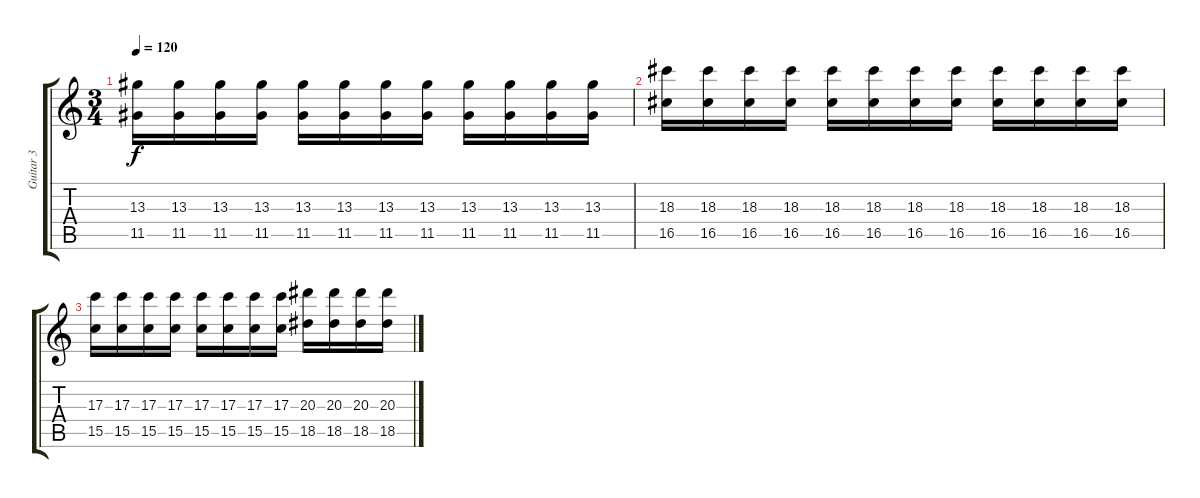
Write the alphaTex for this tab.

\track ("Guitar 3" "Guitar 3") {instrument distortionguitar}
\staff {score tabs}
\tuning (E4 B3 G3 D3 A2 E2) {hide}
\ts (3 4)
\tempo 120
\clef g2
\ks c
(13.3 11.5).16{dy f} (13.3 11.5).16 (13.3 11.5).16 (13.3 11.5).16 (13.3 11.5).16 (13.3 11.5).16 (13.3 11.5).16 (13.3 11.5).16 (13.3 11.5).16 (13.3 11.5).16 (13.3 11.5).16 (13.3 11.5).16 |
(18.3 16.5).16 (18.3 16.5).16 (18.3 16.5).16 (18.3 16.5).16 (18.3 16.5).16 (18.3 16.5).16 (18.3 16.5).16 (18.3 16.5).16 (18.3 16.5).16 (18.3 16.5).16 (18.3 16.5).16 (18.3 16.5).16 |
(17.3 15.5).16 (17.3 15.5).16 (17.3 15.5).16 (17.3 15.5).16 (17.3 15.5).16 (17.3 15.5).16 (17.3 15.5).16 (17.3 15.5).16 (20.3 18.5).16 (20.3 18.5).16 (20.3 18.5).16 (20.3 18.5).16
